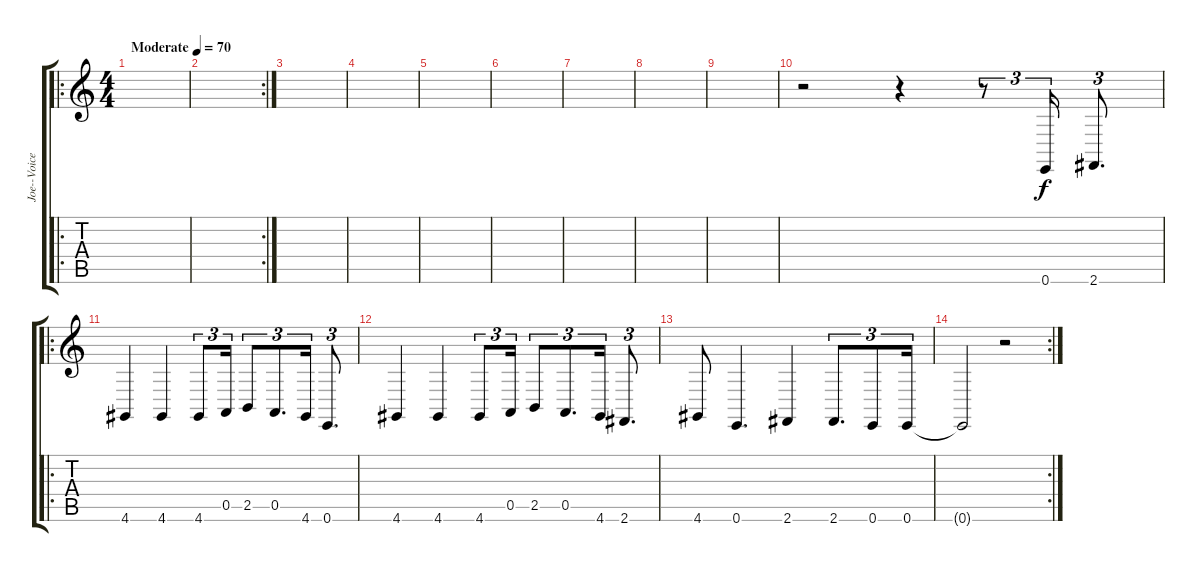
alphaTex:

\track ("Joe--Voice" "Joe--Voice") {instrument baritonesax}
\staff {score tabs}
\tuning (E4 B3 G3 D3 A2 E2) {hide}
\ro
\ts (4 4)
\tempo (70 "Moderate")
\clef g2
\ks c
|
\rc 2
|
|
|
|
|
|
|
|
r.2 r.4 r.8{tu (3 2)} 0.6.16{tu (3 2)} 2.6.8{d tu (3 2)} |
\ro
4.6.4 4.6.4 4.6.8{tu (3 2)} 0.5.16{tu (3 2)} 2.5.8{tu (3 2)} 0.5.8{d tu (3 2)} 4.6.16{tu (3 2)} 0.6.8{d tu (3 2)} |
4.6.4 4.6.4 4.6.8{tu (3 2)} 0.5.16{tu (3 2)} 2.5.8{tu (3 2)} 0.5.8{d tu (3 2)} 4.6.16{tu (3 2)} 2.6.8{d tu (3 2)} |
4.6.8 0.6.4{d} 2.6.4 2.6.8{d tu (3 2)} 0.6.8{tu (3 2)} 0.6.16{tu (3 2)} |
\rc 2
0.6{t}.2 r.2
